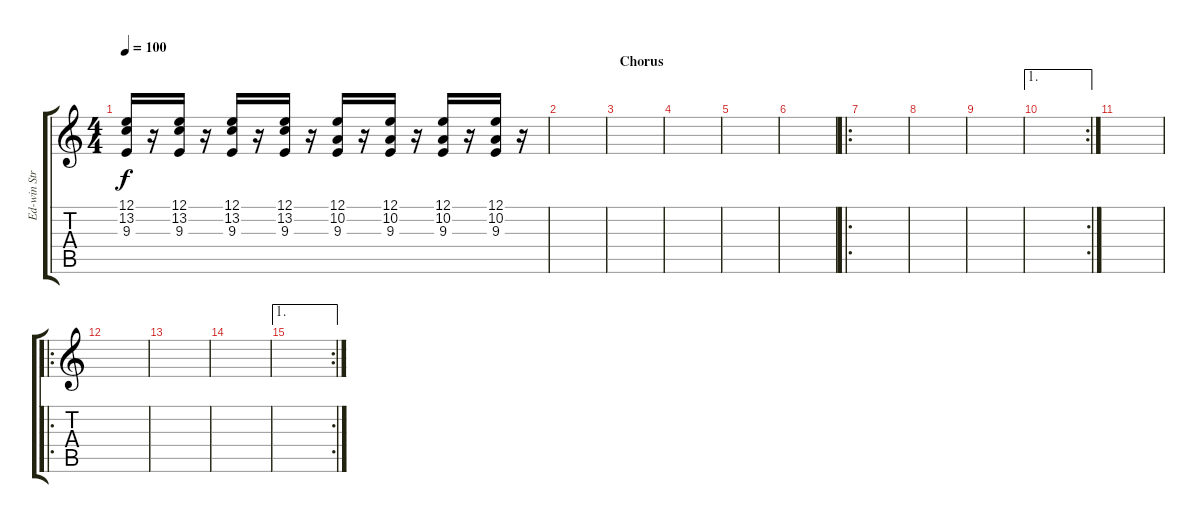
\track ("Ed-win Strings 2" "Ed-win Str") {instrument tremolostrings}
\staff {score tabs}
\tuning (E4 B3 G3 D3 A2 E2) {hide}
\ts (4 4)
\tempo 100
\clef g2
\ks c
(12.1 13.2 9.3).16{dy f} r.16 (12.1 13.2 9.3).16 r.16 (12.1 13.2 9.3).16 r.16 (12.1 13.2 9.3).16 r.16 (12.1 10.2 9.3).16 r.16 (12.1 10.2 9.3).16 r.16 (12.1 10.2 9.3).16 r.16 (12.1 10.2 9.3).16 r.16 |
|
\section ("" "Chorus")
|
|
|
|
\ro
|
|
|
\ae 1
\rc 2
|
|
\ro
|
|
|
\ae 1
\rc 2
